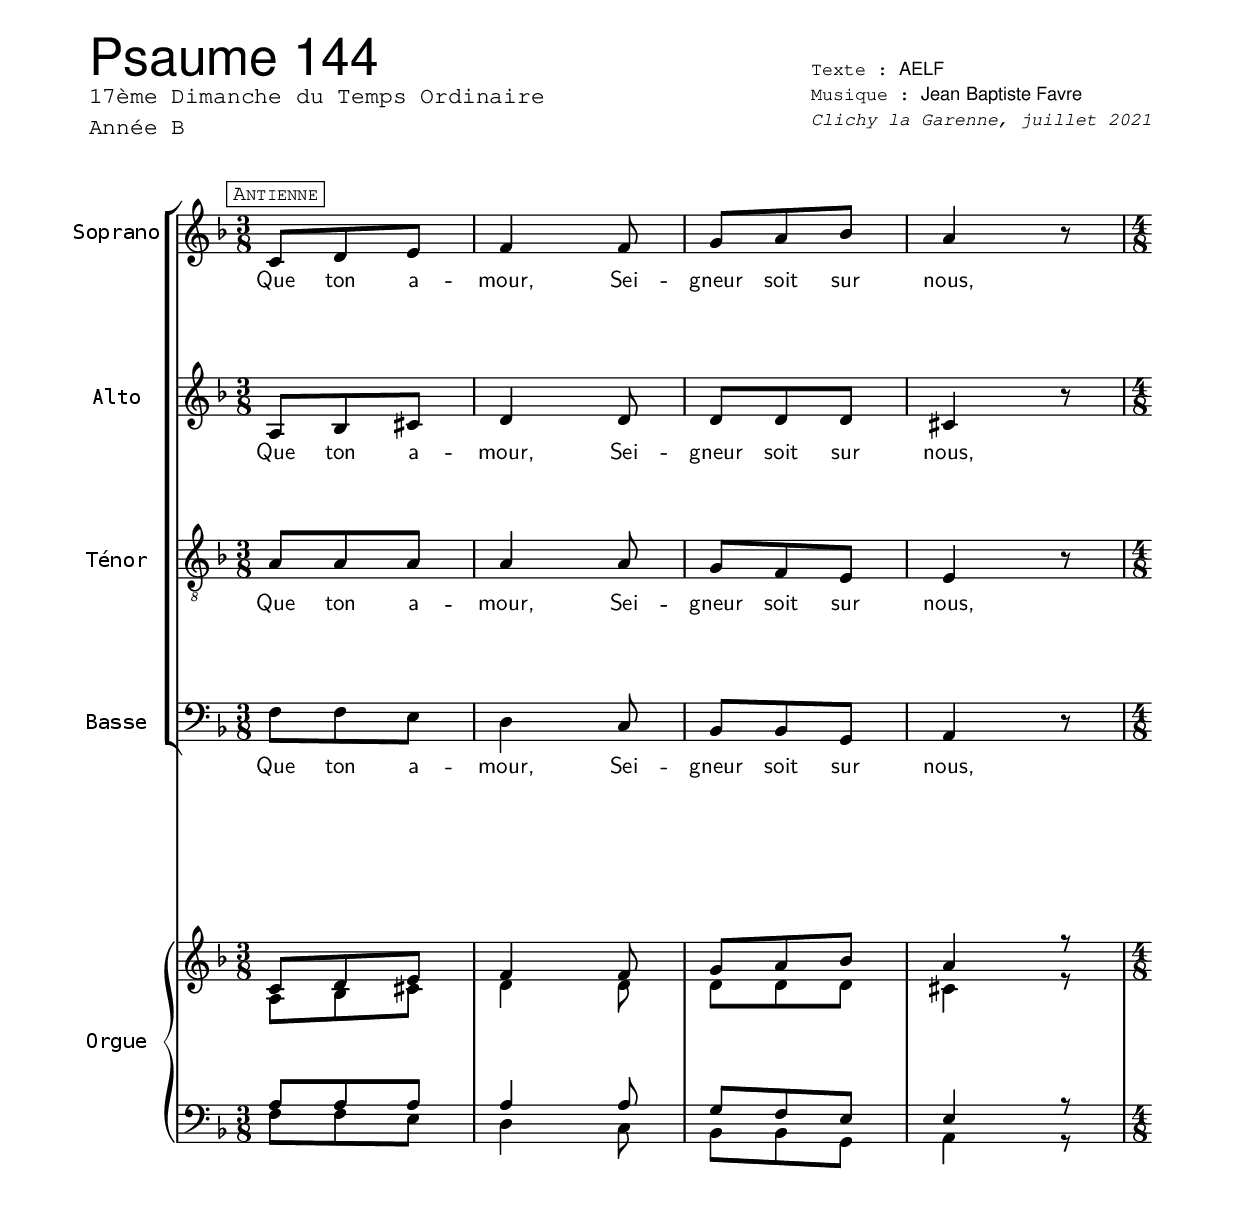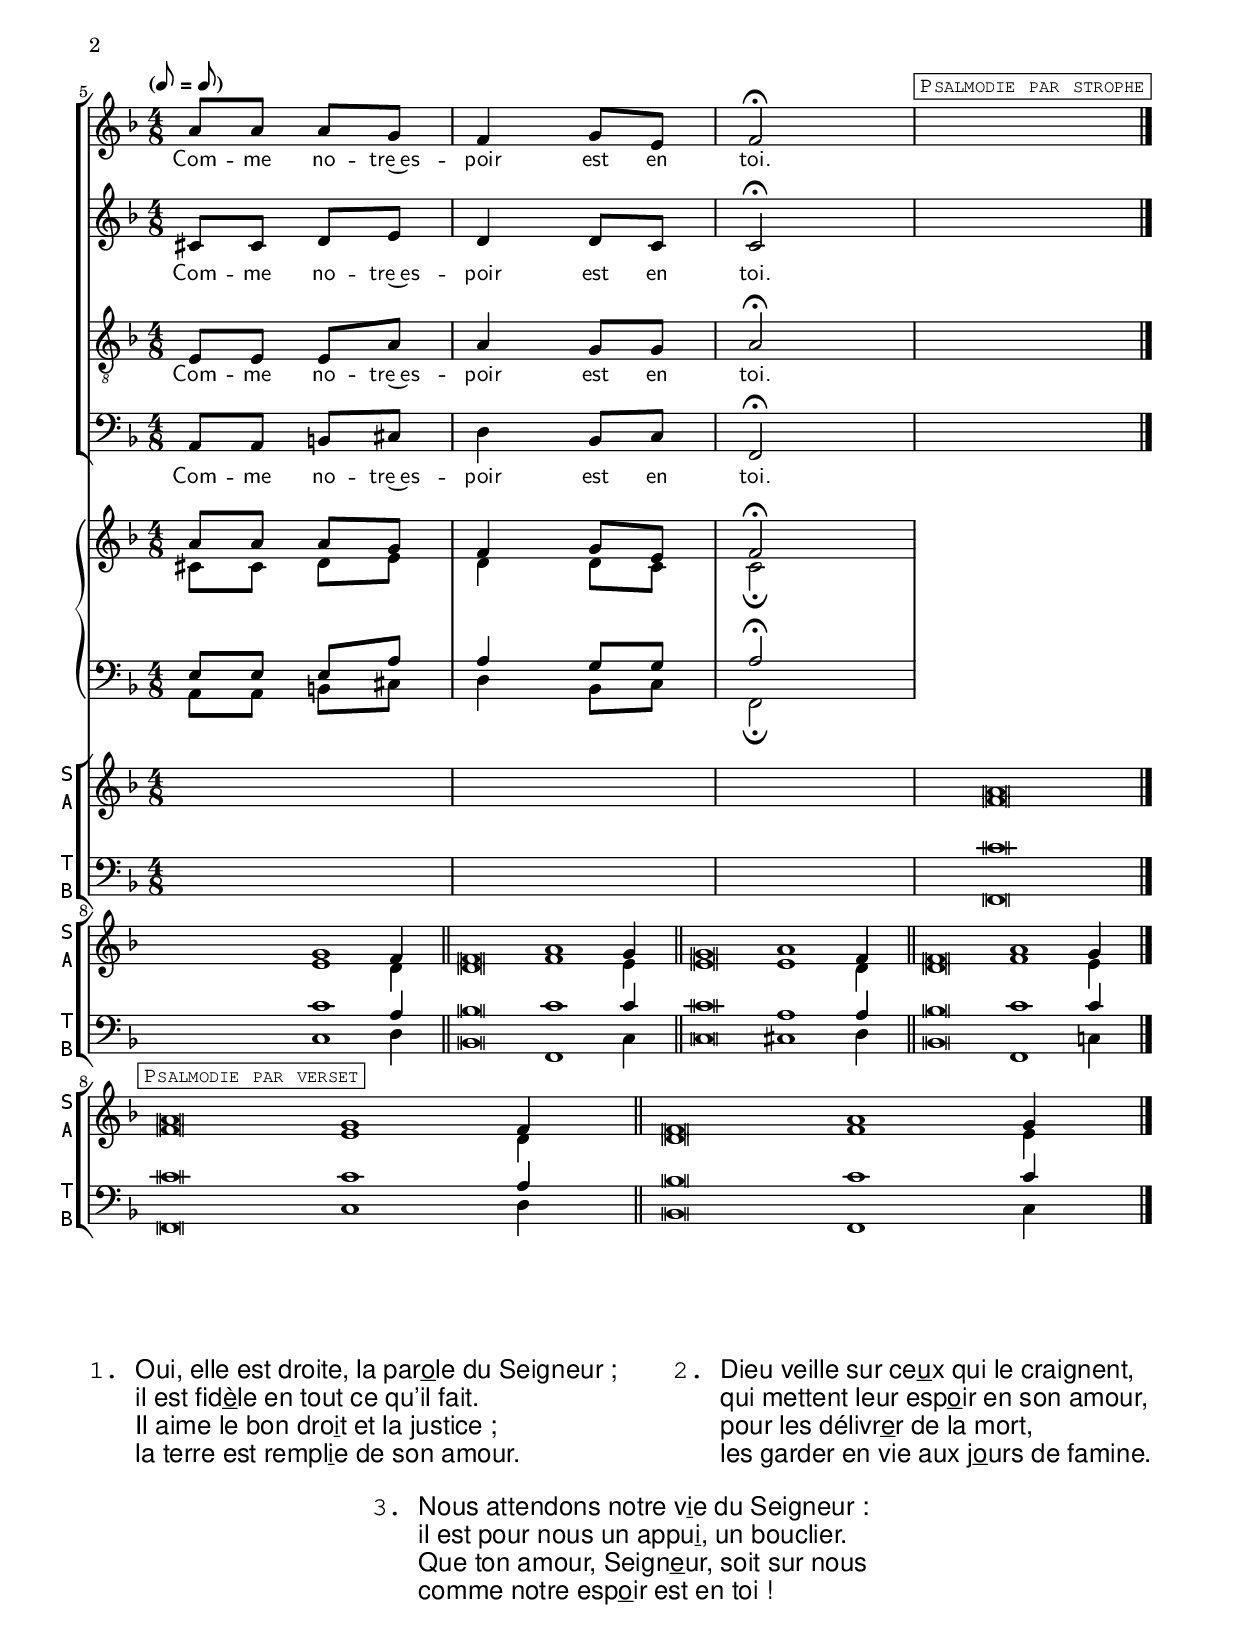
\version "2.18.2"
\language "english"
\include "../libs/commonFunctions.ily"

tempoVerseRallentando = {
  \set Score.tempoHideNote = ##t
  \tempo 4=60
}
tempoVerseAcelerando = {
  \set Score.tempoHideNote = ##t
  \tempo 2=120
}

scoreHeader = \header {
  title = "Psaume 144"
  subtitle = \markup { \column { "17ème Dimanche du Temps Ordinaire" "Année B" }}
  composer = "Jean Baptiste Favre"
  poet = "AELF"
  date = "Clichy la Garenne, juillet 2021"
}

title = "Psaume 32"
subtitle = "29ème Dimanche du Temps Ordinaire"
composer = "Jean Baptiste Favre"
dedicace = "Clichyla Garenne, octobre 2021"

global = {
  \key f \major
  \time 3/8
}

%%%%%%%%%%%%%%%%%%%%%%%%%%%%%%
%%%%%%%%%% Antiphon %%%%%%%%%%
%%%%%%%%%%%%%%%%%%%%%%%%%%%%%%

antiphonRythm = {
 s4.*3 s2*4 \bar "|." \break
}
antiphonMusicSoprano = \relative c' {
  \markCustom "Antienne"
  c8 d e f4 f8 g a bf a4 r8 \time 4/8 \tempo \markup {
    \concat {
      (
      \smaller \general-align #Y #DOWN \note {8} #1
      " = "
      \smaller \general-align #Y #DOWN \note {8} #1
      )
    }
  } a8 a a g f4 g8 e f2
  }

antiphonMusicAlto = \relative c' {
  a8 bf cs d4 d8 d d d cs4 r8 cs8 cs d e d4 d8 c c2
  }

antiphonMusicTenor =  \relative c' {
  a8 a a a4 a8 g8 f e e4 r8 e8 e e a a4 g8 g a2
  }

antiphonMusicBass =  \relative c {
  f8 f e d4 c8 bf bf g a4 r8 a8 a b cs d4 bf8 c f,2
  }

antiphonLyrics = \lyricmode {
  Que ton a -- mour, Sei -- gneur soit sur nous,
  Com -- me no -- tre~es -- poir est en toi.
  }

antiphonLyricsSoprano = \antiphonLyrics
antiphonLyricsAlto = \antiphonLyrics
antiphonLyricsTenor = \antiphonLyrics
antiphonLyricsBass = \antiphonLyrics

%%%%%%%%%%%%%%%%%%%%%%%%%%%%%%%%%%%%%%%%%%%%%%
%%%%%%%%%%          Verses          %%%%%%%%%%
%%%%%%%%%%%%%%%%%%%%%%%%%%%%%%%%%%%%%%%%%%%%%%
verseStropheRythm = {
  \accidentalStyle forget
  \once \override Score.RehearsalMark.break-align-symbols = #'(clef)
  \markCustom "Psalmodie par strophe" \cadenzaOn
  \tempoVerseAcelerando s\breve s1 \tempoVerseRallentando s4 \bar "||"
  \tempoVerseAcelerando s\breve s1 \tempoVerseRallentando s4 \bar "||"
  \tempoVerseAcelerando s\breve s1 \tempoVerseRallentando s4 \bar "||"
  \tempoVerseAcelerando s\breve s1 \tempoVerseRallentando s4 \bar "|." \break
}
verseRythm = {
  \markCustom "Psalmodie par verset" \cadenzaOn
  \tempoVerseAcelerando s\breve s1 \tempoVerseRallentando s4 \bar "||"
  \tempoVerseAcelerando s\breve s1 \tempoVerseRallentando s4 \bar "|."
}
verseStropheMusicSoprano = \relative c'' {
  a\breve g1 f4
  f\breve a1 g4
  g\breve a1 f4
  f\breve a1 g4
  }
verseMusicSoprano = \relative c'' {
  a\breve g1 f4
  f\breve a1 g4
  }
verseStropheMusicAlto = \relative c' {
  f\breve e1 d4
  d\breve f1 e4
  e\breve e1 d4
  d\breve f1 e4
  }
verseMusicAlto = \relative c' {
  f\breve e1 d4
  d\breve f1 e4
  }

verseStropheMusicTenor = \relative c' {
  c\breve c1 a4
  bf\breve c1 c4
  c\breve a1 a4
  bf\breve c1 c4
  }
verseMusicTenor = \relative c' {
  c\breve c1 a4
  bf\breve c1 c4
  }

verseStropheMusicBass = \relative c {
  f,\breve c'1 d4
  bf\breve f1 c'4
  c\breve cs1 d4
  bf\breve f1 c'4
  }
verseMusicBass = \relative c {
  f,\breve c'1 d4
  bf\breve f1 c'4
  }

verseLyrics = \markuplist {
  \override #'(font-family . sans)
  \override #'(font-size . 2)
  \column {
    \fill-line {
      \left-column{
        \concat { \typewriter "1. " "Oui, elle est droite, la par" \underline o "le du Seigneur&nbsp;;"}
        \concat { \typewriter "   " "il est fid" \underline è "le en tout ce qu’il fait."}
        \concat { \typewriter "   " "Il aime le bon dro" \underline i "t et la justice&nbsp;;"}
        \concat { \typewriter "   " "la terre est rempl" \underline i "e de son amour."}
      }
      \hspace #1
      \left-column{
        \concat { \typewriter "2. " "Dieu veille sur ce" \underline u "x qui le craignent,"}
        \concat { \typewriter "   " "qui mettent leur esp" \underline o "ir en son amour,"}
        \concat { \typewriter "   " "pour les délivr" \underline e "r de la mort,"}
        \concat { \typewriter "   " "les garder en vie aux j" \underline o "urs de famine."}
      }
    }
    \vspace #1
    \fill-line {
      \column {
        \concat { \typewriter "3. " "Nous attendons notre v" \underline i "e du Seigneur&nbsp;:"}
        \concat { \typewriter "   " "il est pour nous un appu" \underline i ", un bouclier."}
        \concat { \typewriter "   " "Que ton amour, Seign" \underline e "ur, soit sur nous"}
        \concat { \typewriter "   " "comme notre esp" \underline o "ir est en toi&nbsp;!"}
      }
    }
  }
}

%%%%%%%%%%%%%%%%%%%%%%%%%%%%%%%%%%%%%%%%%%%%%%%%%%%%%%%%%%%%%%%%%%%%%
%%%%%%%%%%%%%%%%%%%          Draw score          %%%%%%%%%%%%%%%%%%%%
%%%%%%%%%%%%%%%%%%%%%%%%%%%%%%%%%%%%%%%%%%%%%%%%%%%%%%%%%%%%%%%%%%%%%
% Load Piano settings & layout
partition = {
  <<
    % Antienne à 4 voix mixtes
    %\include "../libs/layouts/commonAntiphonFourVoices.ily"
    \new ChoirStaff = "Antophon4Voices" <<
      \new Staff = "AntiphonSopranoStaff" <<
        \once \override Staff.VerticalAxisGroup.remove-first = ##t
        \set Staff.instrumentName = "Soprano"
        \clef "treble"
        \new Dynamics \antiphonRythm
        \new Voice = "antiphonSoprano" { \global \antiphonMusicSoprano\fermata}
        \new Lyrics \lyricsto "antiphonSoprano" { \antiphonLyricsSoprano }
      >>
      \new Staff = "AntiphonAltoStaff" <<
        \once \override Staff.VerticalAxisGroup.remove-first = ##t
        \set Staff.instrumentName = "Alto"
        \clef "treble"
        \new Dynamics \antiphonRythm
        \new Voice = "antiphonAlto" { \global \antiphonMusicAlto\fermata }
        \new Lyrics \lyricsto "antiphonAlto" { \antiphonLyricsAlto }
      >>
      \new Staff = "AntiphonTenorStaff" <<
        \once \override Staff.VerticalAxisGroup.remove-first = ##t
        \set Staff.instrumentName = "Ténor"
        \clef "treble_8"
        \new Dynamics \antiphonRythm
        \new Voice = "antiphonTenor" { \global \antiphonMusicTenor\fermata }
        \new Lyrics \lyricsto "antiphonTenor" { \antiphonLyricsTenor }
      >>
      \new Staff  = "AntiphonBassStaff" <<
        \once \override Staff.VerticalAxisGroup.remove-first = ##t
        \set Staff.instrumentName = "Basse"
        \clef "bass"
        \new Dynamics \antiphonRythm
        \new Voice = "AntiphonBass" { \global \antiphonMusicBass\fermata }
        \new Lyrics \lyricsto "AntiphonBass" { \antiphonLyricsBass }
      >>
    >>
    %\include "../libs/layouts/commonPiano.ily"
    \new PianoStaff
    <<
      \set PianoStaff.instrumentName = #"Orgue"
      \new Staff <<
        \set Staff.printPartCombineTexts = ##f
        \once \override Staff.VerticalAxisGroup.remove-first = ##t
        \clef treble
        \new Voice = "soprani" {\global \voiceOne \antiphonMusicSoprano\fermata }
        \new Voice = "alti" {\global \voiceTwo \antiphonMusicAlto\fermata }
      >>
      \new Staff <<
        \set Staff.printPartCombineTexts = ##f
        \once \override Staff.VerticalAxisGroup.remove-first = ##t
        \clef bass
        \new Voice = "tenors" {\global \voiceThree \antiphonMusicTenor\fermata }
        \new Voice = "bass" {\global \voiceFour \antiphonMusicBass\fermata }
      >>
    >>
    % Psalmodie à 4 voix mixtes
    %\include "../libs/layouts/commonVerseFourVoices.ily"
    \new ChoirStaff = "versePsalmody"
    <<
      \new Staff = "verseSopranoAlto" <<
        \set Staff.shortInstrumentName = \markup { \right-column { "S" "A" } }
        \once \override Staff.VerticalAxisGroup.remove-first = ##t
        \global
        \clef treble
        \new Dynamics {\silence \antiphonMusicSoprano \verseStropheRythm \verseRythm}
        \new Voice = "verseSoprano" << \voiceOne {\silence \antiphonMusicSoprano \cadenzaOn \verseStropheMusicSoprano \verseMusicSoprano } >>
        \new Voice = "verseAlto" << \voiceTwo {\silence \antiphonMusicSoprano \cadenzaOn \verseStropheMusicAlto \verseMusicAlto } >>
      >>
      \new Staff = "verseTenorBass" <<
        \set Staff.shortInstrumentName = \markup { \right-column { "T" "B" } }
        \once \override Staff.VerticalAxisGroup.remove-first = ##t
        \global
        \clef bass
        \new Dynamics {\silence \antiphonMusicSoprano \verseStropheRythm \verseRythm}
        \new Voice = "verseTenor" << \voiceOne {\silence \antiphonMusicSoprano \cadenzaOn \verseStropheMusicTenor \verseMusicTenor } >>
        \new Voice = "verseBass" << \voiceTwo {\silence \antiphonMusicSoprano \cadenzaOn \verseStropheMusicBass \verseMusicBass } >>
      >>
    >>
  >>
}
%%%%%%%%%%%%% PARTITION VISUELLE %%%%%%%%%%%%%
% PDF output
\paper {
  top-margin = 1.5\cm
  bottom-margin = 1.5\cm
  left-margin = 1.5\cm
  right-margin = 1.5\cm
  markup-system-spacing = #'((basic-distance . 10)
     (minimum-distance . 10)
     (padding . 5)
     (stretchability . 5))
 system-system-spacing = #'((basic-distance . 5)
     (minimum-distance . 5)
     (padding . 1)
     (stretchability . 5))
  #(define fonts
    (set-global-fonts
     #:music "emmentaler"
     #:brace "emmentaler"
     #:roman "Latin Modern Roman"
     #:sans "Cantarell"
    ))
  #(include-special-characters)
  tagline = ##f
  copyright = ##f
  scoreTitleMarkup = \markup \columns {
    \fill-line {
      \column {
        \line {
          \left-column {
            \fontsize #8 \sans \fromproperty #'header:title
            \fontsize #1 \typewriter \fromproperty #'header:subtitle
          }
        }
      }
      \column {
        \line {
          \fontsize #-1
          \left-column {
            \line { \concat { \typewriter "Texte&nbsp;: " \sans \fromproperty #'header:poet \bold " " } }
            \line { \concat { \typewriter "Musique&nbsp;: " \sans \fromproperty #'header:composer \bold " " } }
            \typewriter \italic \fromproperty #'header:date
          }
        }
      }
    }
  }
}

#(set-global-staff-size 18)
\score {
  \partition
  \layout {
      ragged-last = ##f
      \context {
          \Staff
          \RemoveEmptyStaves
          \override NoteHead #'style = #'altdefault
          \override InstrumentName #'font-name = #"Monospace Regular"
      }
      \context {
          \PianoStaff
          \RemoveEmptyStaves
          \override NoteHead #'style = #'altdefault
          \override InstrumentName #'font-name = #"Monospace Regular"
      }
      \context {
          \ChoirStaff
          \RemoveEmptyStaves
          \override NoteHead #'style = #'altdefault
          \override InstrumentName #'font-name = #"Monospace Regular"
      }
      \override LyricText #'font-name = #"Latin Modern Sans"
      \override Score.RehearsalMark.font-family = #'typewriter
  }
  \scoreHeader
}
\verseLyrics

% Midi output
partitionStrophe = {
      \new PianoStaff = "antiphonMusic"
      <<
        \new Staff <<
          \global \clef treble
          \new Dynamics \antiphonRythm
          \new Voice = "antiphonMusicSoprano" \antiphonMusicSoprano
          \new Voice = "antiphonMusicAlto" \antiphonMusicAlto
        >>
        \new Staff <<
          \global \clef bass
          \new Dynamics \antiphonRythm
          \new Voice = "antiphonMusicTenor" \antiphonMusicTenor
          \new Voice = "antiphonMusicBass" \antiphonMusicBass
        >>
      >>
      \new ChoirStaff = "verseMusic"
      <<
        \new Staff = "verseMusicSA"
        <<
          \global
          \clef treble
          \new Dynamics {\verseStropheRythm}
          \new Voice = "verseMusicSoprano" \verseStropheMusicSoprano
          \new Voice = "verseMusicAlto" \verseStropheMusicAlto
        >>
        \new Staff = "verseMusicTB"
        <<
          \global
          \clef bass
          \new Dynamics {\verseStropheRythm}
          \new Voice = "verseMusicTenor" \verseStropheMusicTenor
          \new Voice = "verseMusicBass" \verseStropheMusicBass
        >>
      >>
    }
partitionVerset = {
      \new PianoStaff = "antiphonMusic"
      <<
        \new Staff <<
          \global \clef treble
          \new Dynamics \antiphonRythm
          \new Voice = "antiphonMusicSoprano" \antiphonMusicSoprano
          \new Voice = "antiphonMusicAlto" \antiphonMusicAlto
        >>
        \new Staff <<
          \global \clef bass
          \new Dynamics \antiphonRythm
          \new Voice = "antiphonMusicTenor" \antiphonMusicTenor
          \new Voice = "antiphonMusicBass" \antiphonMusicBass
        >>
      >>
      \new ChoirStaff = "verseMusic"
      <<
        \new Staff = "verseMusicSA"
        <<
          \global
          \clef treble
          \new Dynamics {\verseRythm}
          \new Voice = "verseMusicSoprano" \verseMusicSoprano
          \new Voice = "verseMusicAlto" \verseMusicAlto
        >>
        \new Staff = "verseMusicTB"
        <<
          \global
          \clef bass
          \new Dynamics {\verseRythm}
          \new Voice = "verseMusicTenor" \verseMusicTenor
          \new Voice = "verseMusicBass" \verseMusicBass
        >>
      >>
    }

\book {
\bookOutputSuffix "Verset"
\score {
  <<
    \keepWithTag #'audio \unfoldRepeats \partitionVerset
    \context Staff = "Soprano" {
      \set Score.midiMinimumVolume = #0.5
      \set Score.midiMaximumVolume = #0.7
      \set Staff.midiMinimumVolume = #0.8
      \set Staff.midiMaximumVolume = #1
    }
    \context Voice = "Soprano" {
      \set Score.midiMinimumVolume = #0.5
      \set Score.midiMaximumVolume = #0.7
      \set Staff.midiMinimumVolume = #0.8
      \set Staff.midiMaximumVolume = #1
    }
  >>
  \midi { \set midiMergeUnisons = ##t  \tempo 4. = 55}
}
}
\book {
\bookOutputSuffix "Strophe"
\score {
  <<
    \keepWithTag #'audio \unfoldRepeats \partitionStrophe
    \context Staff = "Soprano" {
      \set Score.midiMinimumVolume = #0.5
      \set Score.midiMaximumVolume = #0.7
      \set Staff.midiMinimumVolume = #0.8
      \set Staff.midiMaximumVolume = #1
    }
    \context Voice = "Soprano" {
      \set Score.midiMinimumVolume = #0.5
      \set Score.midiMaximumVolume = #0.7
      \set Staff.midiMinimumVolume = #0.8
      \set Staff.midiMaximumVolume = #1
    }
  >>
  \midi { \set midiMergeUnisons = ##t \tempo 4. = 55}
}
}
\verseLyrics